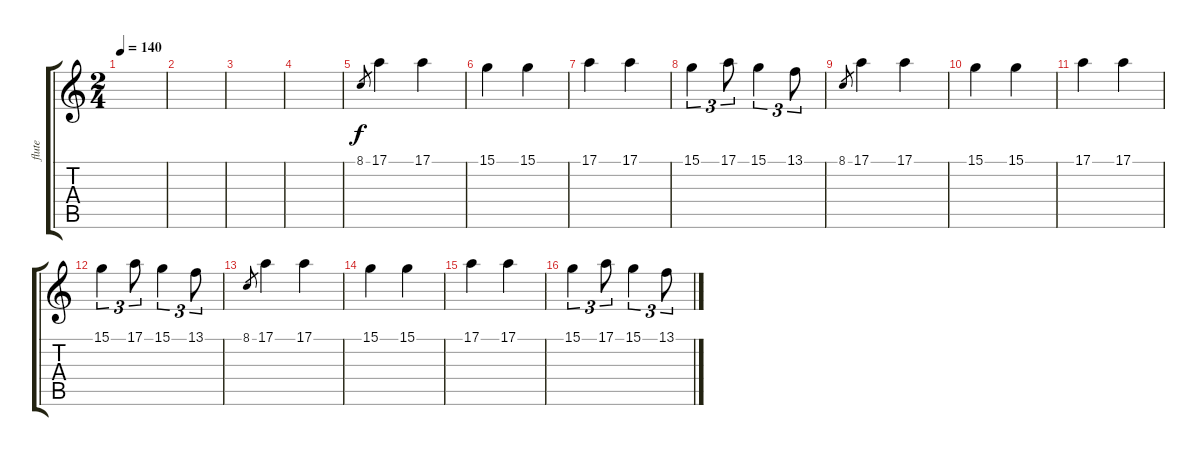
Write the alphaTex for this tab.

\track ("flute" "flute") {instrument piccolo}
\staff {score tabs}
\tuning (E4 B3 G3 D3 A2 E2) {hide}
\ts (2 4)
\tempo 140
\clef g2
\ks c
|
|
|
|
8.1.8{gr} 17.1.4 17.1.4 |
15.1.4 15.1.4 |
17.1.4 17.1.4 |
15.1.4{tu (3 2)} 17.1.8{tu (3 2)} 15.1.4{tu (3 2)} 13.1.8{tu (3 2)} |
8.1.8{gr} 17.1.4 17.1.4 |
15.1.4 15.1.4 |
17.1.4 17.1.4 |
15.1.4{tu (3 2)} 17.1.8{tu (3 2)} 15.1.4{tu (3 2)} 13.1.8{tu (3 2)} |
8.1.8{gr} 17.1.4 17.1.4 |
15.1.4 15.1.4 |
17.1.4 17.1.4 |
15.1.4{tu (3 2)} 17.1.8{tu (3 2)} 15.1.4{tu (3 2)} 13.1.8{tu (3 2)}
